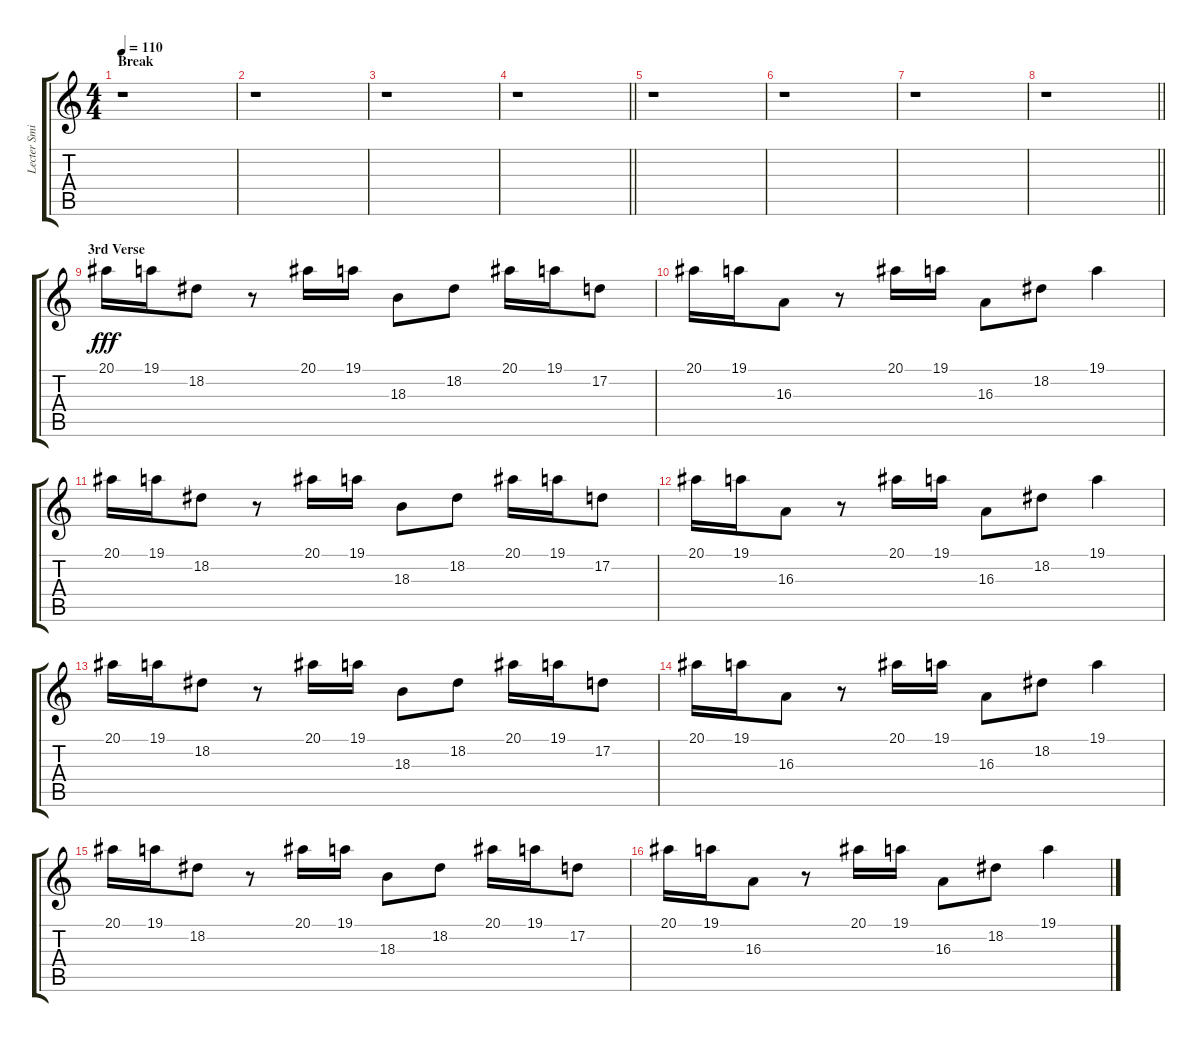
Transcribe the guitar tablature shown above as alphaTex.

\track ("Lecter Smith" "Lecter Smi") {instrument tremolostrings}
\staff {score tabs}
\tuning (D4 A3 F3 C3 G2 D2) {hide}
\ts (4 4)
\section ("" "Break")
\tempo 110
\clef g2
\ks c
r.1{dy fff} |
r.1 |
r.1 |
\barLineRight lightlight
r.1 |
r.1 |
r.1 |
r.1 |
\barLineRight lightlight
r.1 |
\section ("" "3rd Verse")
20.1.16 19.1.16 18.2.8 r.8 20.1.16 19.1.16 18.3.8 18.2.8 20.1.16 19.1.16 17.2.8 |
20.1.16 19.1.16 16.3.8 r.8 20.1.16 19.1.16 16.3.8 18.2.8 19.1.4 |
20.1.16 19.1.16 18.2.8 r.8 20.1.16 19.1.16 18.3.8 18.2.8 20.1.16 19.1.16 17.2.8 |
20.1.16 19.1.16 16.3.8 r.8 20.1.16 19.1.16 16.3.8 18.2.8 19.1.4 |
20.1.16 19.1.16 18.2.8 r.8 20.1.16 19.1.16 18.3.8 18.2.8 20.1.16 19.1.16 17.2.8 |
20.1.16 19.1.16 16.3.8 r.8 20.1.16 19.1.16 16.3.8 18.2.8 19.1.4 |
20.1.16 19.1.16 18.2.8 r.8 20.1.16 19.1.16 18.3.8 18.2.8 20.1.16 19.1.16 17.2.8 |
20.1.16 19.1.16 16.3.8 r.8 20.1.16 19.1.16 16.3.8 18.2.8 19.1.4
